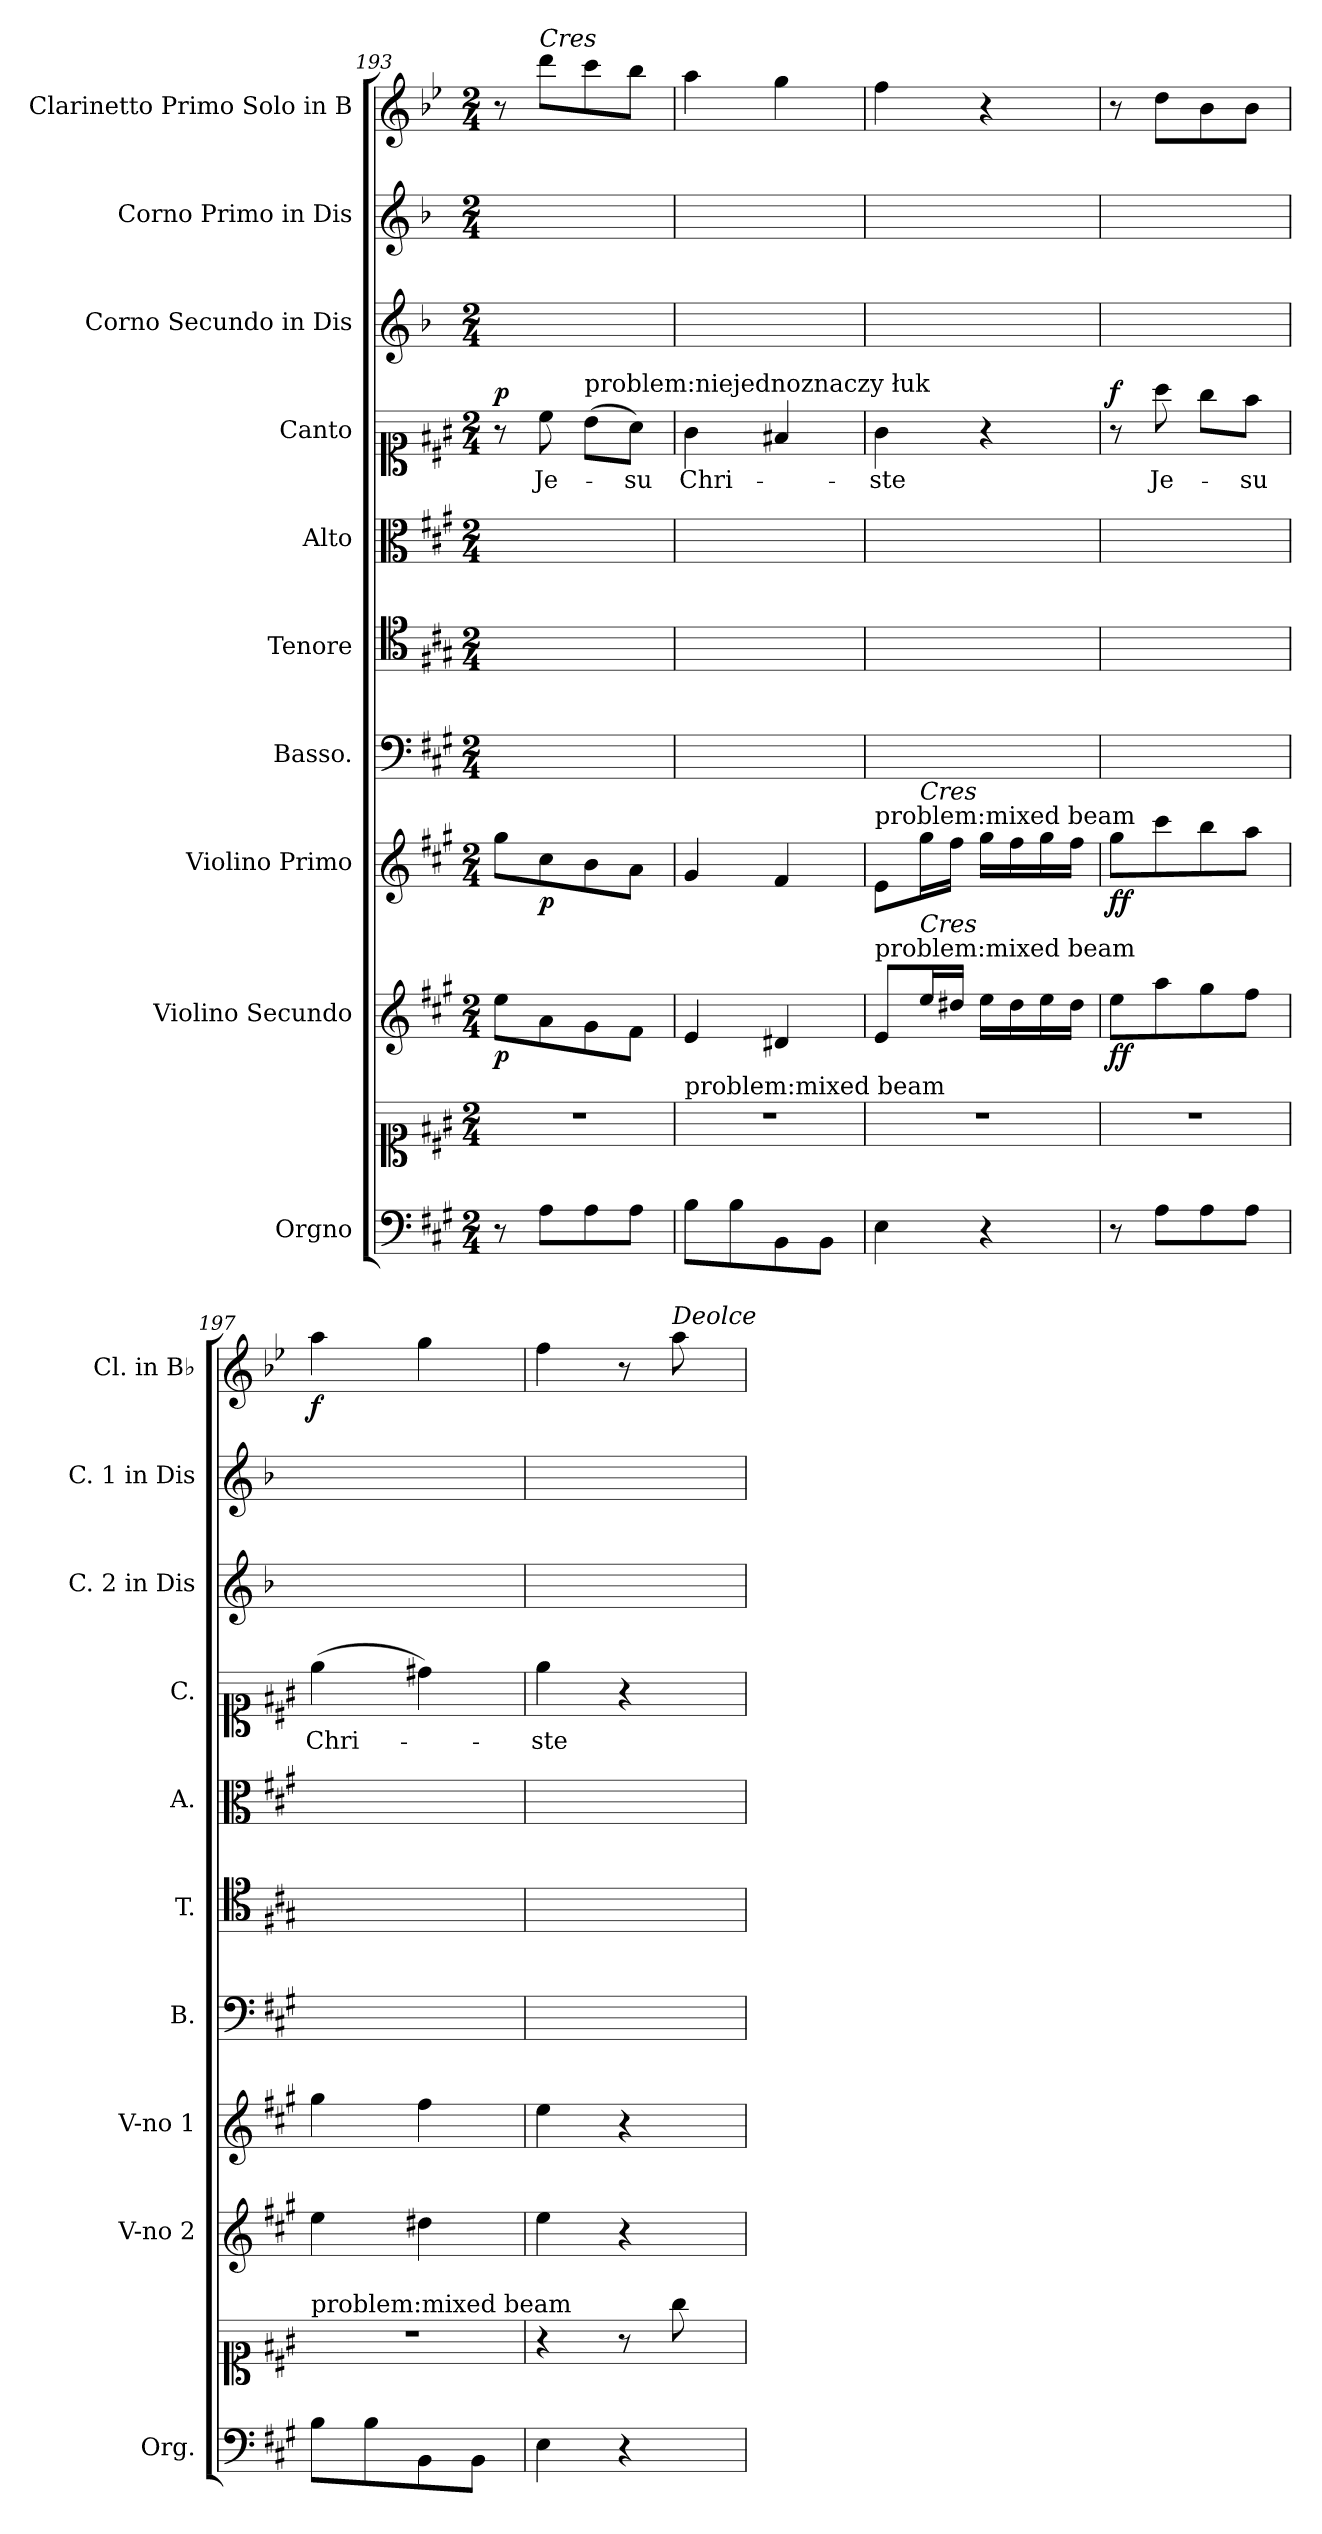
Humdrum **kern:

**kern	**kern	**kern	**dynam	**kern	**dynam	**kern	**kern	**kern	**kern	**text	**dynam	**kern	**kern	**kern	**dynam
*part10	*part10	*part9	*part9	*part8	*part8	*part7	*part6	*part5	*part4	*part4	*part4	*part3	*part2	*part1	*part1
*staff11	*staff10	*staff9	*staff9	*staff8	*staff8	*staff7	*staff6	*staff5	*staff4	*staff4	*staff4	*staff3	*staff2	*staff1	*staff1
*I"Orgno	*	*I"Violino Secundo	*	*I"Violino Primo	*	*I"Basso.	*I"Tenore	*I"Alto	*I"Canto	*	*	*I"Corno Secundo in Dis	*I"Corno Primo in Dis	*I"Clarinetto Primo Solo in B	*
*I'Org.	*	*I'V-no 2	*	*I'V-no 1	*	*I'B.	*I'T.	*I'A.	*I'C.	*	*	*I'C. 2 in Dis	*I'C. 1 in Dis	*I'Cl. in B♭	*
*clefF4	*clefC1	*clefG2	*	*clefG2	*	*clefF4	*clefC4	*clefC3	*clefC1	*	*	*clefG2	*clefG2	*clefG2	*
*	*	*	*	*	*	*	*	*	*	*	*	*ITrd5c8	*ITrd5c8	*ITrd1c1	*
*k[f#c#g#]	*k[f#c#g#]	*k[f#c#g#]	*	*k[f#c#g#]	*	*k[f#c#g#]	*k[f#c#g#]	*k[f#c#g#]	*k[f#c#g#]	*	*	*k[f#c#g#]	*k[f#c#g#]	*k[f#c#g#]	*
*M2/4	*M2/4	*M2/4	*	*M2/4	*	*M2/4	*M2/4	*M2/4	*M2/4	*	*	*M2/4	*M2/4	*M2/4	*
=193	=193	=193	=193	=193	=193	=193	=193	=193	=193	=193	=193	=193	=193	=193	=193
!	!	!	!	!	!	!	!	!	!	!	!LO:DY:a	!	!	!	!
8r	2r	8eeL	p	8gg#L	.	2ryy	2ryy	2ryy	8r	.	p	2ryy	2ryy	8r	.
!	!	!	!	!	!	!	!	!	!	!	!	!	!	!LO:TX:a:i:t=Cres	!
8AL	.	8a	.	8cc#	p	.	.	.	8cc#	Je-	.	.	.	8ccc#L	.
!	!	!	!	!	!	!	!	!	!LO:TX:a:t=problem&colon;niejednoznaczy łuk	!	!	!	!	!	!
8A	.	8g#	.	8b	.	.	.	.	(8bL	.	.	.	.	8bb	.
8AJ	.	8f#J	.	8aJ	.	.	.	.	8aJ)	-su	.	.	.	8aaJ	.
=194	=194	=194	=194	=194	=194	=194	=194	=194	=194	=194	=194	=194	=194	=194	=194
!	!LO:TX:a:t=problem&colon;mixed beam	!	!	!	!	!	!	!	!	!	!	!	!	!	!
8BL	2r	4e	.	4g#	.	2ryy	2ryy	2ryy	4g#	Chri-	.	2ryy	2ryy	4gg#	.
8B	.	.	.	.	.	.	.	.	.	.	.	.	.	.	.
8BB	.	4d#X	.	4f#	.	.	.	.	4f#X	.	.	.	.	4ff#	.
8BBJ	.	.	.	.	.	.	.	.	.	.	.	.	.	.	.
=195	=195	=195	=195	=195	=195	=195	=195	=195	=195	=195	=195	=195	=195	=195	=195
!	!	!	!	!LO:TX:a:t=problem&colon;mixed beam	!	!	!	!	!	!	!	!	!	!	!
!	!	!LO:TX:a:t=problem&colon;mixed beam	!	!	!	!	!	!	!	!	!	!	!	!	!
4E	2r	8eL	.	8eL	.	2ryy	2ryy	2ryy	4g#	-ste	.	2ryy	2ryy	4ee	.
!	!	!	!	!LO:TX:a:i:t=Cres	!	!	!	!	!	!	!	!	!	!	!
!	!	!LO:TX:a:i:t=Cres	!	!	!	!	!	!	!	!	!	!	!	!	!
.	.	16eeL	.	16gg#L	.	.	.	.	.	.	.	.	.	.	.
.	.	16dd#XJJ	.	16ff#JJ	.	.	.	.	.	.	.	.	.	.	.
4r	.	16eeLL	.	16gg#LL	.	.	.	.	4r	.	.	.	.	4r	.
.	.	16dd#	.	16ff#	.	.	.	.	.	.	.	.	.	.	.
.	.	16ee	.	16gg#	.	.	.	.	.	.	.	.	.	.	.
.	.	16dd#JJ	.	16ff#JJ	.	.	.	.	.	.	.	.	.	.	.
=196	=196	=196	=196	=196	=196	=196	=196	=196	=196	=196	=196	=196	=196	=196	=196
!	!	!	!	!	!	!	!	!	!	!	!LO:DY:a	!	!	!	!
8r	2r	8eeL	ff	8gg#L	ff	2ryy	2ryy	2ryy	8r	.	f	2ryy	2ryy	8r	.
8AL	.	8aa	.	8ccc#	.	.	.	.	8aa	Je-	.	.	.	8cc#L	.
8A	.	8gg#	.	8bb	.	.	.	.	8gg#L	.	.	.	.	8a	.
8AJ	.	8ff#J	.	8aaJ	.	.	.	.	8ff#J	-su	.	.	.	8aJ	.
=197	=197	=197	=197	=197	=197	=197	=197	=197	=197	=197	=197	=197	=197	=197	=197
!	!LO:TX:a:t=problem&colon;mixed beam	!	!	!	!	!	!	!	!	!	!	!	!	!	!
8BL	2r	4ee	.	4gg#	.	2ryy	2ryy	2ryy	(4ee	Chri-	.	2ryy	2ryy	4gg#	f
8B	.	.	.	.	.	.	.	.	.	.	.	.	.	.	.
8BB	.	4dd#X	.	4ff#	.	.	.	.	4dd#X)	.	.	.	.	4ff#	.
8BBJ	.	.	.	.	.	.	.	.	.	.	.	.	.	.	.
=198	=198	=198	=198	=198	=198	=198	=198	=198	=198	=198	=198	=198	=198	=198	=198
4E	4r	4ee	.	4ee	.	2ryy	2ryy	2ryy	4ee	-ste	.	2ryy	2ryy	4ee	.
4r	8r	4r	.	4r	.	.	.	.	4r	.	.	.	.	8r	.
!	!	!	!	!	!	!	!	!	!	!	!	!	!	!LO:TX:a:i:t=Deolce	!
.	8gg#	.	.	.	.	.	.	.	.	.	.	.	.	8gg#	.
=	=	=	=	=	=	=	=	=	=	=	=	=	=	=	=
*-	*-	*-	*-	*-	*-	*-	*-	*-	*-	*-	*-	*-	*-	*-	*-
